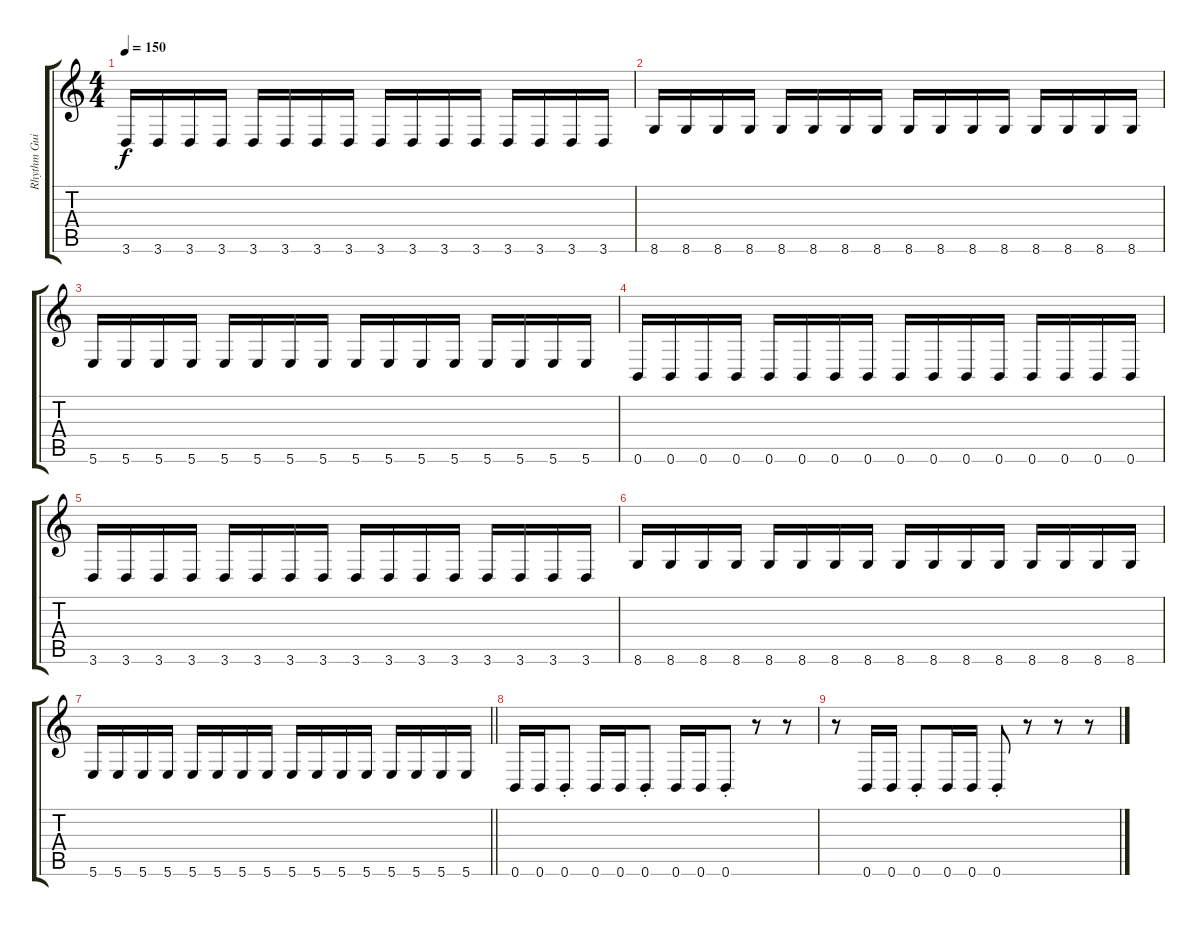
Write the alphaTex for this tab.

\track ("Rhythm Guitar" "Rhythm Gui") {instrument distortionguitar}
\staff {score tabs}
\tuning (B3 Gb3 D3 A2 E2 B1) {hide}
\ts (4 4)
\tempo 150
\clef g2
\ks c
3.6.16{dy f} 3.6.16 3.6.16 3.6.16 3.6.16 3.6.16 3.6.16 3.6.16 3.6.16 3.6.16 3.6.16 3.6.16 3.6.16 3.6.16 3.6.16 3.6.16 |
8.6.16 8.6.16 8.6.16 8.6.16 8.6.16 8.6.16 8.6.16 8.6.16 8.6.16 8.6.16 8.6.16 8.6.16 8.6.16 8.6.16 8.6.16 8.6.16 |
5.6.16 5.6.16 5.6.16 5.6.16 5.6.16 5.6.16 5.6.16 5.6.16 5.6.16 5.6.16 5.6.16 5.6.16 5.6.16 5.6.16 5.6.16 5.6.16 |
0.6.16 0.6.16 0.6.16 0.6.16 0.6.16 0.6.16 0.6.16 0.6.16 0.6.16 0.6.16 0.6.16 0.6.16 0.6.16 0.6.16 0.6.16 0.6.16 |
3.6.16 3.6.16 3.6.16 3.6.16 3.6.16 3.6.16 3.6.16 3.6.16 3.6.16 3.6.16 3.6.16 3.6.16 3.6.16 3.6.16 3.6.16 3.6.16 |
8.6.16 8.6.16 8.6.16 8.6.16 8.6.16 8.6.16 8.6.16 8.6.16 8.6.16 8.6.16 8.6.16 8.6.16 8.6.16 8.6.16 8.6.16 8.6.16 |
\barLineRight lightlight
5.6.16 5.6.16 5.6.16 5.6.16 5.6.16 5.6.16 5.6.16 5.6.16 5.6.16 5.6.16 5.6.16 5.6.16 5.6.16 5.6.16 5.6.16 5.6.16 |
0.6.16 0.6.16 0.6{st}.8 0.6.16 0.6.16 0.6{st}.8 0.6.16 0.6.16 0.6{st}.8 r.8 r.8 |
r.8 0.6.16 0.6.16 0.6{st}.8 0.6.16 0.6.16 0.6{st}.8 r.8 r.8 r.8
